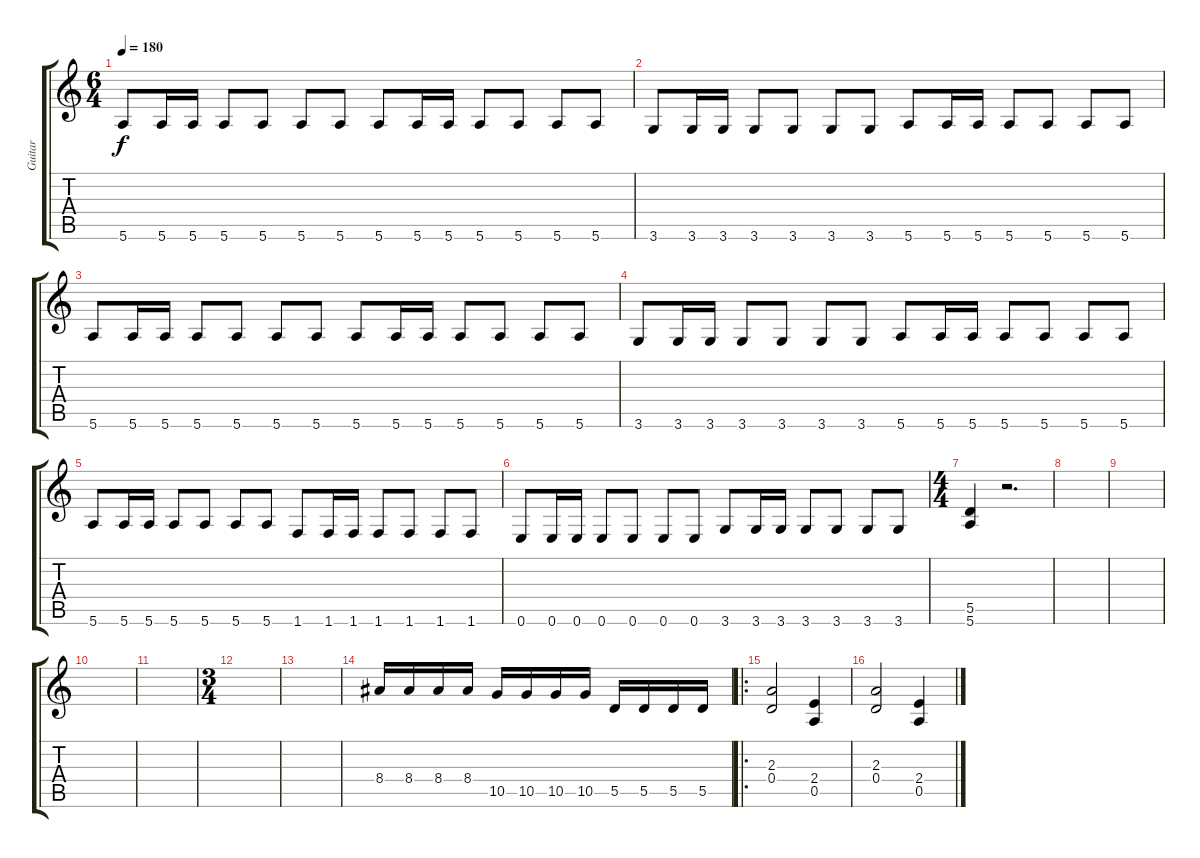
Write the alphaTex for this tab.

\track ("Guitar" "Guitar") {instrument distortionguitar}
\staff {score tabs}
\tuning (E4 B3 G3 D3 A2 E2) {hide}
\ts (6 4)
\tempo 180
\clef g2
\ks c
5.6.8{dy f} 5.6.16 5.6.16 5.6.8 5.6.8 5.6.8 5.6.8 5.6.8 5.6.16 5.6.16 5.6.8 5.6.8 5.6.8 5.6.8 |
3.6.8 3.6.16 3.6.16 3.6.8 3.6.8 3.6.8 3.6.8 5.6.8 5.6.16 5.6.16 5.6.8 5.6.8 5.6.8 5.6.8 |
5.6.8 5.6.16 5.6.16 5.6.8 5.6.8 5.6.8 5.6.8 5.6.8 5.6.16 5.6.16 5.6.8 5.6.8 5.6.8 5.6.8 |
3.6.8 3.6.16 3.6.16 3.6.8 3.6.8 3.6.8 3.6.8 5.6.8 5.6.16 5.6.16 5.6.8 5.6.8 5.6.8 5.6.8 |
5.6.8 5.6.16 5.6.16 5.6.8 5.6.8 5.6.8 5.6.8 1.6.8 1.6.16 1.6.16 1.6.8 1.6.8 1.6.8 1.6.8 |
0.6.8 0.6.16 0.6.16 0.6.8 0.6.8 0.6.8 0.6.8 3.6.8 3.6.16 3.6.16 3.6.8 3.6.8 3.6.8 3.6.8 |
\ts (4 4)
(5.5 5.6).4 r.2{d} |
|
|
|
|
\ts (3 4)
|
|
8.4.16 8.4.16 8.4.16 8.4.16 10.5.16 10.5.16 10.5.16 10.5.16 5.5.16 5.5.16 5.5.16 5.5.16 |
\ro
(2.3 0.4).2 (2.4 0.5).4 |
(2.3 0.4).2 (2.4 0.5).4
